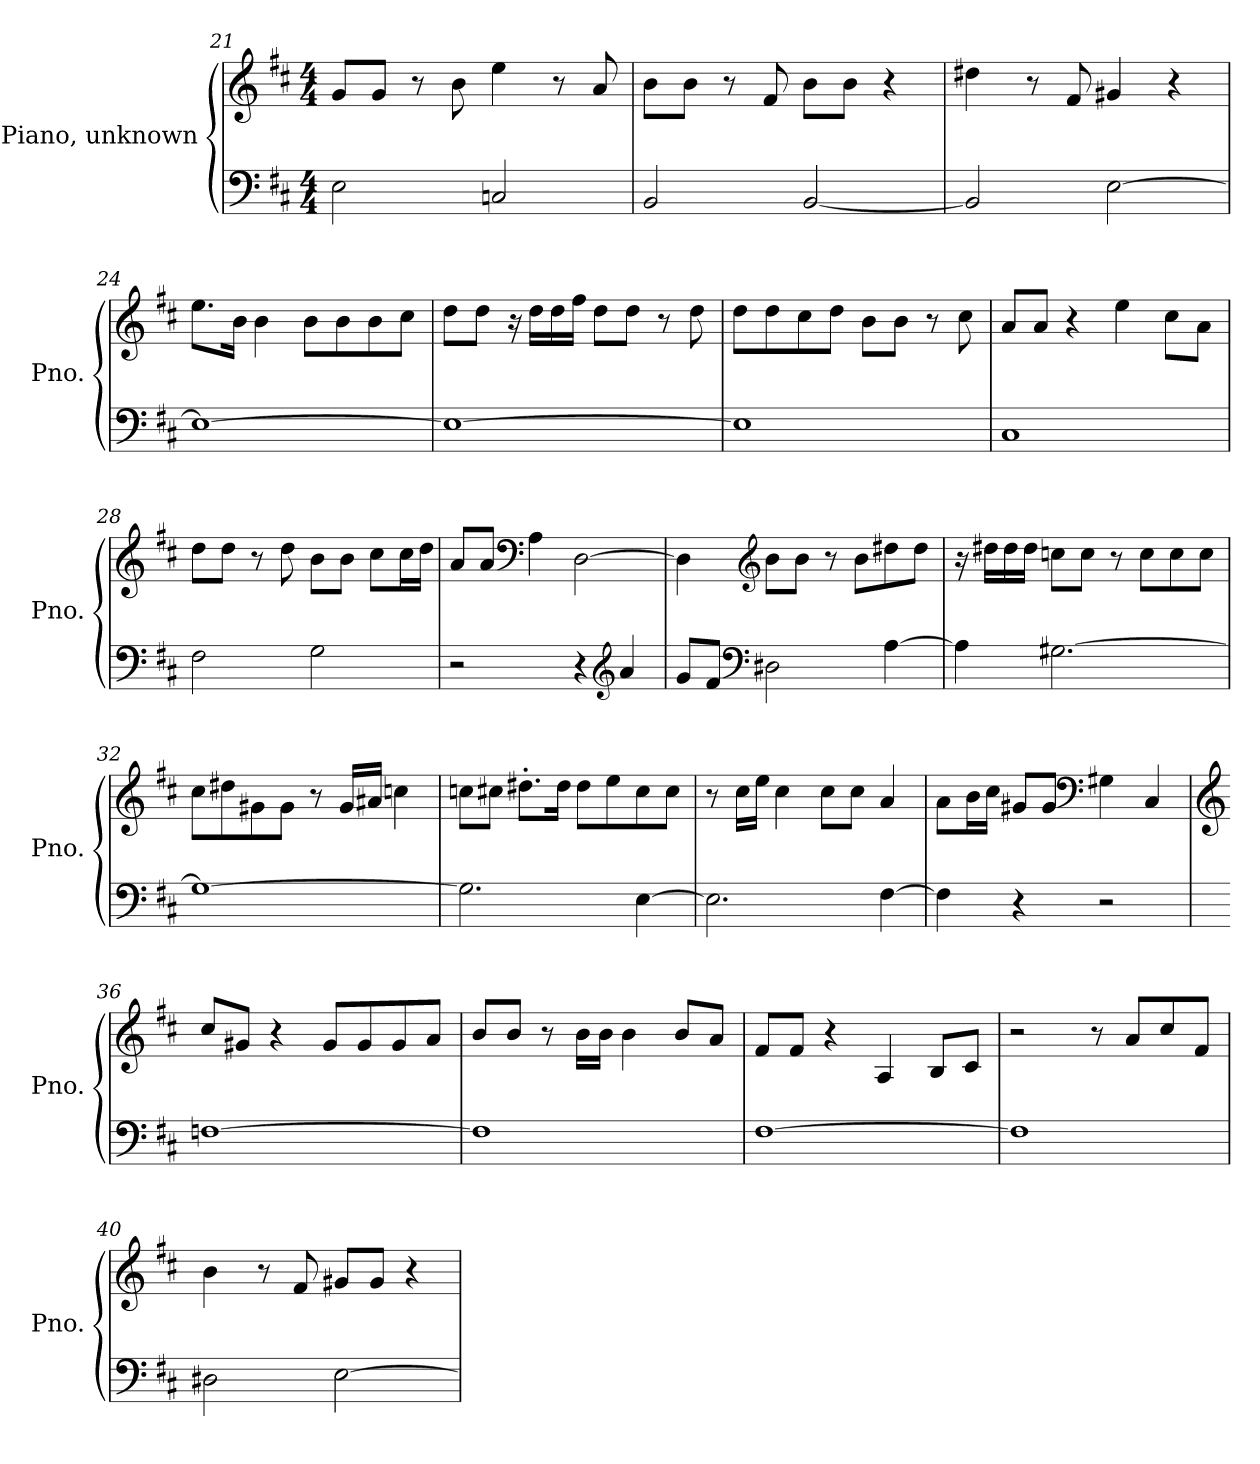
**kern	**kern
*part1	*part1
*staff2	*staff1
*I"Piano, unknown	*
*I'Pno.	*
*clefF4	*clefG2
*k[f#c#]	*k[f#c#]
*M4/4	*M4/4
=21	=21
2E\	8g/L
.	8g/J
.	8r
.	8b\
2Cn/	4ee\
.	8r
.	8a/
=22	=22
2BB/	8b\L
.	8b\J
.	8r
.	8f#/
[2BB/	8b\L
.	8b\J
.	4r
=23	=23
2BB/]	4dd#X\
.	8r
.	8f#/
[2E\	4g#X/
.	4r
=24	=24
1E_	8.ee\L
.	16b\Jk
.	4b\
.	8b\L
.	8b\
.	8b\
.	8cc#\J
!!LO:PB:g=z
=25	=25
1E_	8dd\L
.	8dd\J
.	16r
.	16dd\LL
.	16dd\
.	16ff#\JJ
.	8dd\L
.	8dd\J
.	8r
.	8dd\
=26	=26
1E]	8dd\L
.	8dd\
.	8cc#\
.	8dd\J
.	8b\L
.	8b\J
.	8r
.	8cc#\
=27	=27
1C#	8a/L
.	8a/J
.	4r
.	4ee\
.	8cc#\L
.	8a\J
=28	=28
2F#\	8dd\L
.	8dd\J
.	8r
.	8dd\
2G\	8b\L
.	8b\J
.	8cc#\L
.	16cc#\L
.	16dd\JJ
=29	=29
2r	8a/L
.	8a/J
*	*clefF4
.	4A\
4r	[2D\
*clefG2	*
4a/	.
!!LO:LB:g=z
=30	=30
8g/L	4D\]
8f#/J	.
*clefF4	*clefG2
2D#X\	8b\L
.	8b\J
.	8r
.	8b\L
[4A\	8dd#X\
.	8dd#\J
=31	=31
4A\]	16r
.	16dd#X\LL
.	16dd#\
.	16dd#\JJ
[2.G#X\	8ccn\L
.	8cc\J
.	8r
.	8cc\L
.	8cc\
.	8cc\J
=32	=32
1G#_	8cc#\L
.	8dd#X\
.	8g#X\
.	8g#\J
.	8r
.	16g#/LL
.	16a#X/JJ
.	4ccn\
!!LO:LB:g=z
=33	=33
2.G#\]	8ccn\L
.	8cc#X\J
.	8.dd#X'\L
.	16dd#\Jk
.	8dd#\L
.	8ee\
[4E\	8cc#\
.	8cc#\J
=34	=34
2.E\]	8r
.	16cc#\LL
.	16ee\JJ
.	4cc#\
.	8cc#\L
.	8cc#\J
[4F#\	4a/
=35	=35
4F#\]	8a\L
.	16b\L
.	16cc#\JJ
4r	8g#X/L
.	8g#/J
*	*clefF4
2r	4G#X\
.	4C#/
=36	=36
*	*clefG2
[1Fn	8cc#/L
.	8g#X/J
.	4r
.	8g#/L
.	8g#/
.	8g#/
.	8a/J
!!LO:LB:g=z
=37	=37
1F]	8b/L
.	8b/J
.	8r
.	16b\LL
.	16b\JJ
.	4b\
.	8b/L
.	8a/J
=38	=38
[1F#	8f#/L
.	8f#/J
.	4r
.	4A/
.	8B/L
.	8c#/J
=39	=39
1F#]	2r
.	8r
.	8a/L
.	8cc#/
.	8f#/J
=40	=40
2D#X\	4b\
.	8r
.	8f#/
[2E\	8g#X/L
.	8g#/J
.	4r
=	=
*-	*-
